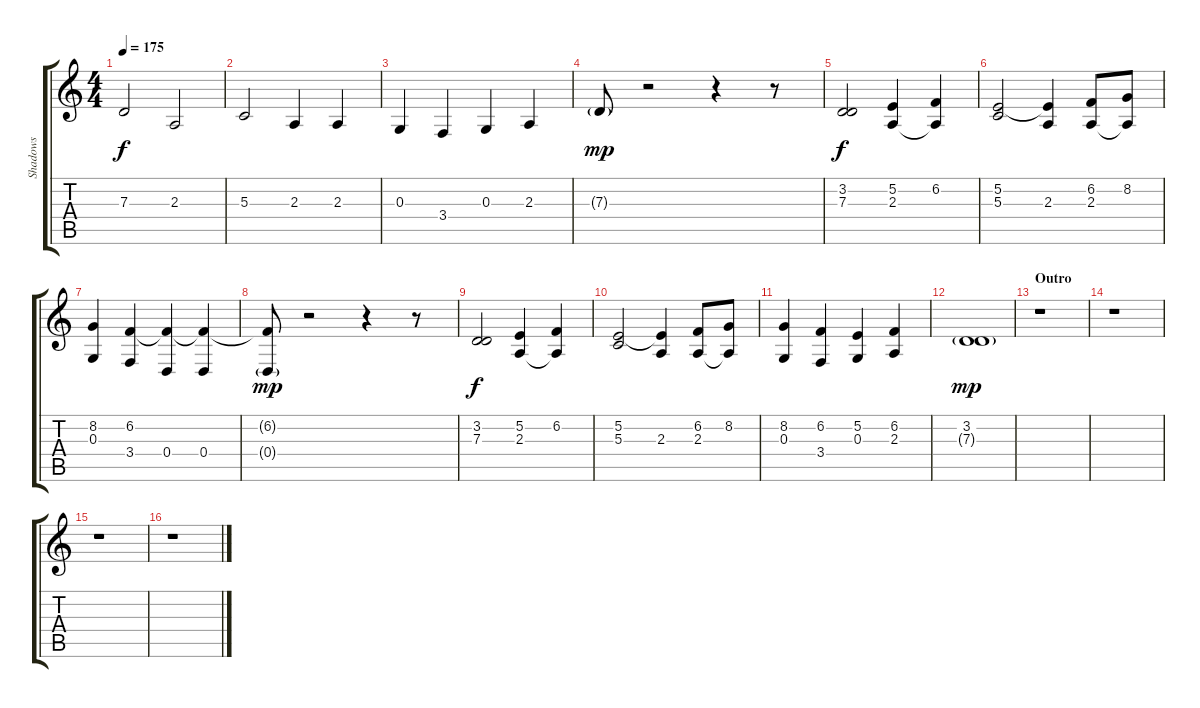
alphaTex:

\track ("Shadows" "Shadows") {instrument tenorsax}
\staff {score tabs}
\tuning (E4 B3 G3 D3 A2 D2) {hide}
\ts (4 4)
\tempo 175
\clef g2
\ks c
7.3.2{dy f} 2.3.2 |
5.3.2 2.3.4 2.3.4 |
0.3.4 3.4.4 0.3.4 2.3.4 |
7.3{g}.8{dy mp} r.2 r.4 r.8 |
(3.2 7.3).2{dy f} (5.2 2.3).4 (6.2 2.3{t}).4 |
(5.2 5.3).2 (5.2{t} 2.3).4 (6.2 2.3).8 (8.2 2.3{t}).8 |
(8.2 0.3).4 (6.2 3.4).4 (6.2{t} 0.4).4 (6.2{t} 0.4).4 |
(6.2{t} 0.4{g}).8{dy mp} r.2 r.4 r.8 |
(3.2 7.3).2{dy f} (5.2 2.3).4 (6.2 2.3{t}).4 |
(5.2 5.3).2 (5.2{t} 2.3).4 (6.2 2.3).8 (8.2 2.3{t}).8 |
(8.2 0.3).4 (6.2 3.4).4 (5.2 0.3).4 (6.2 2.3).4 |
(3.2 7.3{g}).1{dy mp} |
\section ("" "Outro")
r.1 |
r.1 |
r.1 |
r.1
